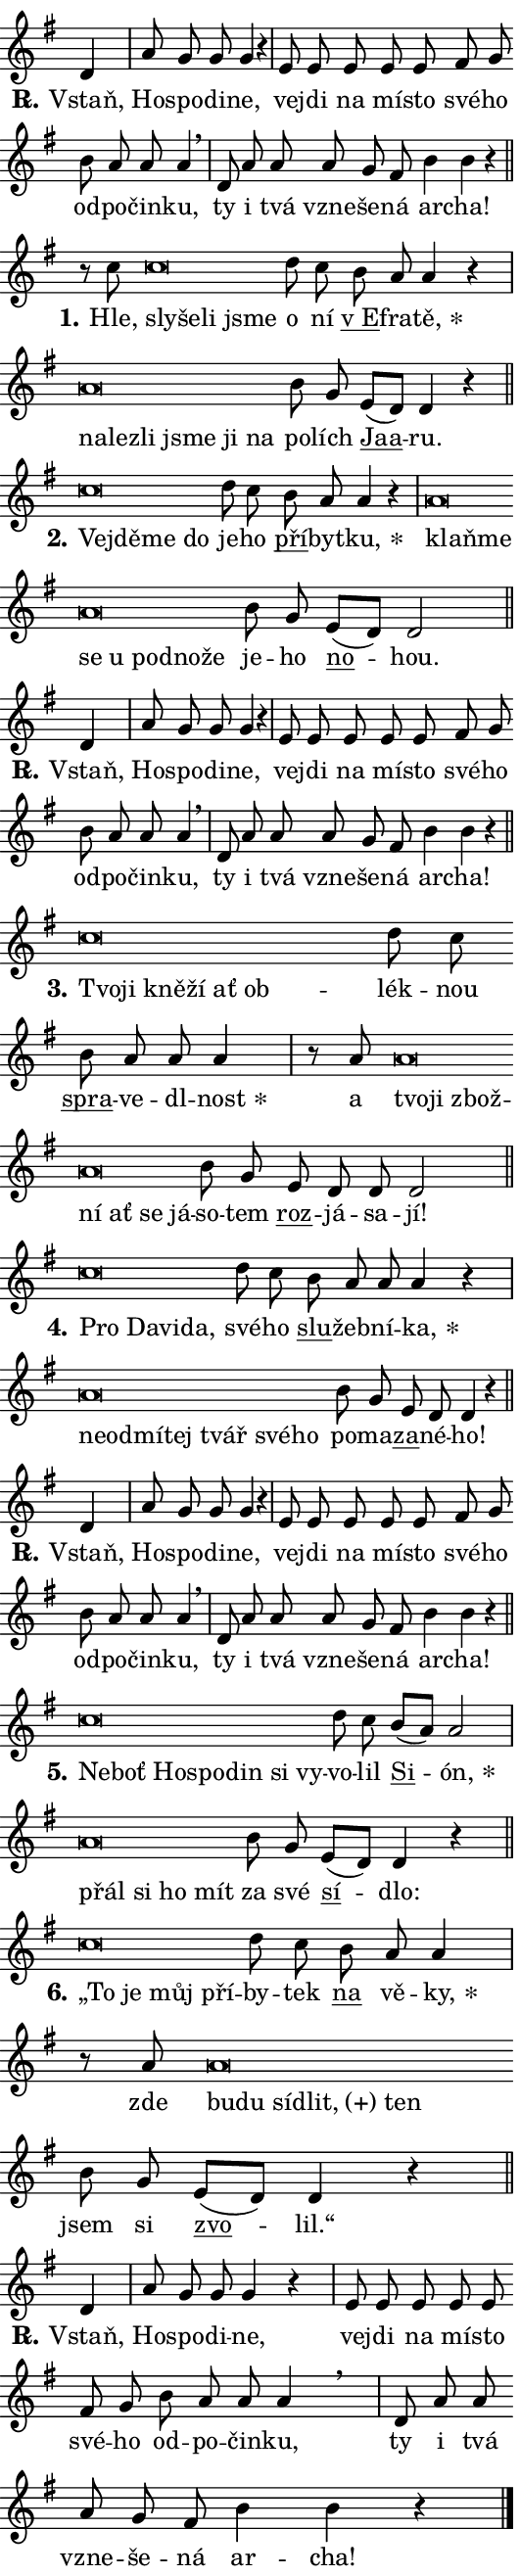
\version "2.24.0"
\header { tagline = "" }
\paper {
  indent = 0\cm
  top-margin = 0\cm
  right-margin = 0.13\cm % to fit lyric hyphens
  bottom-margin = 0\cm
  left-margin = 0\cm
  paper-width = 9\cm
  page-breaking = #ly:one-page-breaking
  system-system-spacing.basic-distance = #11
  score-system-spacing.basic-distance = #11
  ragged-last = ##f
}


%% Author: Thomas Morley
%% https://lists.gnu.org/archive/html/lilypond-user/2020-05/msg00002.html
#(define (line-position grob)
"Returns position of @var[grob} in current system:
   @code{'start}, if at first time-step
   @code{'end}, if at last time-step
   @code{'middle} otherwise
"
  (let* ((col (ly:item-get-column grob))
         (ln (ly:grob-object col 'left-neighbor))
         (rn (ly:grob-object col 'right-neighbor))
         (col-to-check-left (if (ly:grob? ln) ln col))
         (col-to-check-right (if (ly:grob? rn) rn col))
         (break-dir-left
           (and
             (ly:grob-property col-to-check-left 'non-musical #f)
             (ly:item-break-dir col-to-check-left)))
         (break-dir-right
           (and
             (ly:grob-property col-to-check-right 'non-musical #f)
             (ly:item-break-dir col-to-check-right))))
        (cond ((eqv? 1 break-dir-left) 'start)
              ((eqv? -1 break-dir-right) 'end)
              (else 'middle))))

#(define (tranparent-at-line-position vctor)
  (lambda (grob)
  "Relying on @code{line-position} select the relevant enry from @var{vctor}.
Used to determine transparency,"
    (case (line-position grob)
      ((end) (not (vector-ref vctor 0)))
      ((middle) (not (vector-ref vctor 1)))
      ((start) (not (vector-ref vctor 2))))))

noteHeadBreakVisibility =
#(define-music-function (break-visibility)(vector?)
"Makes @code{NoteHead}s transparent relying on @var{break-visibility}"
#{
  \override NoteHead.transparent =
    #(tranparent-at-line-position break-visibility)
#})

#(define delete-ledgers-for-transparent-note-heads
  (lambda (grob)
    "Reads whether a @code{NoteHead} is transparent.
If so this @code{NoteHead} is removed from @code{'note-heads} from
@var{grob}, which is supposed to be @code{LedgerLineSpanner}.
As a result ledgers are not printed for this @code{NoteHead}"
    (let* ((nhds-array (ly:grob-object grob 'note-heads))
           (nhds-list
             (if (ly:grob-array? nhds-array)
                 (ly:grob-array->list nhds-array)
                 '()))
           ;; Relies on the transparent-property being done before
           ;; Staff.LedgerLineSpanner.after-line-breaking is executed.
           ;; This is fragile ...
           (to-keep
             (remove
               (lambda (nhd)
                 (ly:grob-property nhd 'transparent #f))
               nhds-list)))
      ;; TODO find a better method to iterate over grob-arrays, similiar
      ;; to filter/remove etc for lists
      ;; For now rebuilt from scratch
      (set! (ly:grob-object grob 'note-heads)  '())
      (for-each
        (lambda (nhd)
          (ly:pointer-group-interface::add-grob grob 'note-heads nhd))
        to-keep))))

squashNotes = {
  \override NoteHead.X-extent = #'(-0.2 . 0.2)
  \override NoteHead.Y-extent = #'(-0.75 . 0)
  \override NoteHead.stencil =
    #(lambda (grob)
       (let ((pos (ly:grob-property grob 'staff-position)))
         (begin
           (if (< pos -7) (display "ERROR: Lower brevis then expected\n") (display ""))
           (if (<= pos -6) ly:text-interface::print ly:note-head::print))))
}
unSquashNotes = {
  \revert NoteHead.X-extent
  \revert NoteHead.Y-extent
  \revert NoteHead.stencil
}

hideNotes = \noteHeadBreakVisibility #begin-of-line-visible
unHideNotes = \noteHeadBreakVisibility #all-visible

% work-around for resetting accidentals
% https://lilypond.org/doc/v2.23/Documentation/notation/displaying-rhythms#unmetered-music
cadenzaMeasure = {
  \cadenzaOff
  \partial 1024 s1024
  \cadenzaOn
}

#(define-markup-command (accent layout props text) (markup?)
  "Underline accented syllable"
  (interpret-markup layout props
    #{\markup \override #'(offset . 4.3) \underline { #text }#}))

responsum = \markup \concat {
  "R" \hspace #-1.05 \path #0.1 #'((moveto 0 0.07) (lineto 0.9 0.8)) \hspace #0.05 "."
}

spaceSize = #0.6828661417322834 % exact space size for TeX Gyre Schola

\layout {
  \context {
    \Staff
    \remove "Time_signature_engraver"
    \override LedgerLineSpanner.after-line-breaking = #delete-ledgers-for-transparent-note-heads
  }
  \context {
    \Lyrics {
      \override LyricSpace.minimum-distance = \spaceSize
      \override LyricText.font-name = #"TeX Gyre Schola"
      \override LyricText.font-size = 1
      \override StanzaNumber.font-name = #"TeX Gyre Schola Bold"
      \override StanzaNumber.font-size = 1
    }
  }
  \context {
    \Score 
    \override NoteHead.text =
      #(lambda (grob) 
        (let ((pos (ly:grob-property grob 'staff-position)))
          #{\markup {
            \combine
              \halign #-0.55 \raise #(if (= pos -6) 0 0.5) \override #'(thickness . 2) \draw-line #'(3.2 . 0)
              \musicglyph "noteheads.sM1"
          }#}))
  }
}

% magnetic-lyrics.ily
%
%   written by
%     Jean Abou Samra <jean@abou-samra.fr>
%     Werner Lemberg <wl@gnu.org>
%
%   adapted by
%     Jiri Hon <jiri.hon@gmail.com>
%
% Version 2022-Apr-15

% https://www.mail-archive.com/lilypond-user@gnu.org/msg149350.html

#(define (Left_hyphen_pointer_engraver context)
   "Collect syllable-hyphen-syllable occurrences in lyrics and store
them in properties.  This engraver only looks to the left.  For
example, if the lyrics input is @code{foo -- bar}, it does the
following.

@itemize @bullet
@item
Set the @code{text} property of the @code{LyricHyphen} grob between
@q{foo} and @q{bar} to @code{foo}.

@item
Set the @code{left-hyphen} property of the @code{LyricText} grob with
text @q{foo} to the @code{LyricHyphen} grob between @q{foo} and
@q{bar}.
@end itemize

Use this auxiliary engraver in combination with the
@code{lyric-@/text::@/apply-@/magnetic-@/offset!} hook."
   (let ((hyphen #f)
         (text #f))
     (make-engraver
      (acknowledgers
       ((lyric-syllable-interface engraver grob source-engraver)
        (set! text grob)))
      (end-acknowledgers
       ((lyric-hyphen-interface engraver grob source-engraver)
        ;(when (not (grob::has-interface grob 'lyric-space-interface))
          (set! hyphen grob)));)
      ((stop-translation-timestep engraver)
       (when (and text hyphen)
         (ly:grob-set-object! text 'left-hyphen hyphen))
       (set! text #f)
       (set! hyphen #f)))))

#(define (lyric-text::apply-magnetic-offset! grob)
   "If the space between two syllables is less than the value in
property @code{LyricText@/.details@/.squash-threshold}, move the right
syllable to the left so that it gets concatenated with the left
syllable.

Use this function as a hook for
@code{LyricText@/.after-@/line-@/breaking} if the
@code{Left_@/hyphen_@/pointer_@/engraver} is active."
   (let ((hyphen (ly:grob-object grob 'left-hyphen #f)))
     (when hyphen
       (let ((left-text (ly:spanner-bound hyphen LEFT)))
         (when (grob::has-interface left-text 'lyric-syllable-interface)
           (let* ((common (ly:grob-common-refpoint grob left-text X))
                  (this-x-ext (ly:grob-extent grob common X))
                  (left-x-ext
                   (begin
                     ;; Trigger magnetism for left-text.
                     (ly:grob-property left-text 'after-line-breaking)
                     (ly:grob-extent left-text common X)))
                  ;; `delta` is the gap width between two syllables.
                  (delta (- (interval-start this-x-ext)
                            (interval-end left-x-ext)))
                  (details (ly:grob-property grob 'details))
                  (threshold (assoc-get 'squash-threshold details 0.2)))
             (when (< delta threshold)
               (let* (;; We have to manipulate the input text so that
                      ;; ligatures crossing syllable boundaries are not
                      ;; disabled.  For languages based on the Latin
                      ;; script this is essentially a beautification.
                      ;; However, for non-Western scripts it can be a
                      ;; necessity.
                      (lt (ly:grob-property left-text 'text))
                      (rt (ly:grob-property grob 'text))
                      (is-space (grob::has-interface hyphen 'lyric-space-interface))
                      (space (if is-space " " ""))
                      (extra-delta (if is-space spaceSize 0))
                      ;; Append new syllable.
                      (ltrt-space (if (and (string? lt) (string? rt))
                                (string-append lt space rt)
                                (make-concat-markup (list lt space rt))))
                      ;; Right-align `ltrt` to the right side.
                      (ltrt-space-markup (grob-interpret-markup
                               grob
                               (make-translate-markup
                                (cons (interval-length this-x-ext) 0)
                                (make-right-align-markup ltrt-space)))))
                 (begin
                   ;; Don't print `left-text`.
                   (ly:grob-set-property! left-text 'stencil #f)
                   ;; Set text and stencil (which holds all collected
                   ;; syllables so far) and shift it to the left.
                   (ly:grob-set-property! grob 'text ltrt-space)
                   (ly:grob-set-property! grob 'stencil ltrt-space-markup)
                   (ly:grob-translate-axis! grob (- (- delta extra-delta)) X))))))))))


#(define (lyric-hyphen::displace-bounds-first grob)
   ;; Make very sure this callback isn't triggered too early.
   (let ((left (ly:spanner-bound grob LEFT))
         (right (ly:spanner-bound grob RIGHT)))
     (ly:grob-property left 'after-line-breaking)
     (ly:grob-property right 'after-line-breaking)
     (ly:lyric-hyphen::print grob)))

squashThreshold = #0.4

\layout {
  \context {
    \Lyrics
    \consists #Left_hyphen_pointer_engraver
    \override LyricText.after-line-breaking =
      #lyric-text::apply-magnetic-offset!
    \override LyricHyphen.stencil = #lyric-hyphen::displace-bounds-first
    \override LyricText.details.squash-threshold = \squashThreshold
    \override LyricHyphen.minimum-distance = 0
    \override LyricHyphen.minimum-length = \squashThreshold
  }
}

squashText = \override LyricText.details.squash-threshold = 9999
unSquashText = \override LyricText.details.squash-threshold = \squashThreshold

leftText = \override LyricText.self-alignment-X = #LEFT
unLeftText = \revert LyricText.self-alignment-X

starOffset = #(lambda (grob) 
                (let ((x_offset (ly:self-alignment-interface::aligned-on-x-parent grob)))
                  (if (= x_offset 0) 0 (+ x_offset 1.2))))

star = #(define-music-function (syllable)(string?)
"Append star separator at the end of a syllable"
#{
  \once \override LyricText.X-offset = #starOffset
  \lyricmode { \markup {
    #syllable
    \override #'((font-name . "TeX Gyre Schola Bold")) \hspace #0.2 \lower #0.65 \larger "*"
  } }
#})

starAccent = #(define-music-function (syllable)(string?)
"Append star separator at the end of a syllable and make accent"
#{
  \once \override LyricText.X-offset = #starOffset
  \lyricmode { \markup {
    \accent #syllable
    \override #'((font-name . "TeX Gyre Schola Bold")) \hspace #0.2 \lower #0.65 \larger "*"
  } }
#})

breath = #(define-music-function (syllable)(string?)
"Append breathing indicator at the end of a syllable"
#{
  \lyricmode { \markup { #syllable "+" } }
#})

optionalBreath = #(define-music-function (syllable)(string?)
"Append optional breathing indicator at the end of a syllable"
#{
  \lyricmode { \markup { #syllable "(+)" } }
#})


\score {
    <<
        \new Voice = "melody" { \cadenzaOn \key g \major \relative { d'4 \cadenzaMeasure \bar "|" a'8 g g g4 r \cadenzaMeasure \bar "|" e8 e e e e \bar "" fis g \bar "" b a a a4 \breathe \cadenzaMeasure \bar "|" d,8 a' a \bar "" a g fis b4 b r \cadenzaMeasure \bar "||" \break } }
        \new Lyrics \lyricsto "melody" { \lyricmode { \set stanza = \responsum
Vstaň, Ho -- spo -- di -- ne, ve -- jdi na mí -- sto své -- ho od -- po -- čin -- ku, ty i tvá vzne -- še -- ná ar -- cha! } }
    >>
    \layout {}
}

\score {
    <<
        \new Voice = "melody" { \cadenzaOn \key g \major \relative { r8 c''8 \squashNotes c\breve*1/16 \hideNotes \breve*1/16 \bar "" \breve*1/16 \breve*1/16 \bar "" \unHideNotes \unSquashNotes d8 c \bar "" b a a4 r \cadenzaMeasure \bar "|" \squashNotes a\breve*1/16 \hideNotes \breve*1/16 \bar "" \breve*1/16 \bar "" \breve*1/16 \bar "" \breve*1/16 \breve*1/16 \bar "" \unHideNotes \unSquashNotes b8 g \bar "" e[( d)] d4 r \cadenzaMeasure \bar "||" \break } }
        \new Lyrics \lyricsto "melody" { \lyricmode { \set stanza = "1."
Hle, \leftText sly -- \squashText še -- li jsme \unLeftText \unSquashText o ní \markup \accent "v E" -- fra -- \star tě, \leftText na -- \squashText lez -- li jsme ji na \unLeftText \unSquashText po -- lích \markup \accent Jaa -- ru. } }
    >>
    \layout {}
}

\score {
    <<
        \new Voice = "melody" { \cadenzaOn \key g \major \relative { \squashNotes c''\breve*1/16 \hideNotes \breve*1/16 \bar "" \breve*1/16 \breve*1/16 \bar "" \unHideNotes \unSquashNotes d8 c \bar "" b a a4 r \cadenzaMeasure \bar "|" \squashNotes a\breve*1/16 \hideNotes \breve*1/16 \bar "" \breve*1/16 \bar "" \breve*1/16 \bar "" \breve*1/16 \bar "" \breve*1/16 \breve*1/16 \bar "" \unHideNotes \unSquashNotes b8 g \bar "" e[( d)] d2 \cadenzaMeasure \bar "||" \break } }
        \new Lyrics \lyricsto "melody" { \lyricmode { \set stanza = "2."
\leftText Ve -- \squashText jdě -- me do \unLeftText \unSquashText je -- ho \markup \accent pří -- byt -- \star ku, \leftText klaň -- \squashText me se u pod -- no -- že \unLeftText \unSquashText je -- ho \markup \accent no -- hou. } }
    >>
    \layout {}
}

\score {
    <<
        \new Voice = "melody" { \cadenzaOn \key g \major \relative { d'4 \cadenzaMeasure \bar "|" a'8 g g g4 r \cadenzaMeasure \bar "|" e8 e e e e \bar "" fis g \bar "" b a a a4 \breathe \cadenzaMeasure \bar "|" d,8 a' a \bar "" a g fis b4 b r \cadenzaMeasure \bar "||" \break } }
        \new Lyrics \lyricsto "melody" { \lyricmode { \set stanza = \responsum
Vstaň, Ho -- spo -- di -- ne, ve -- jdi na mí -- sto své -- ho od -- po -- čin -- ku, ty i tvá vzne -- še -- ná ar -- cha! } }
    >>
    \layout {}
}

\score {
    <<
        \new Voice = "melody" { \cadenzaOn \key g \major \relative { \squashNotes c''\breve*1/16 \hideNotes \breve*1/16 \bar "" \breve*1/16 \bar "" \breve*1/16 \bar "" \breve*1/16 \breve*1/16 \bar "" \unHideNotes \unSquashNotes d8 c \bar "" b a a a4 \cadenzaMeasure \bar "|" r8 a8 \squashNotes a\breve*1/16 \hideNotes \breve*1/16 \bar "" \breve*1/16 \bar "" \breve*1/16 \bar "" \breve*1/16 \bar "" \breve*1/16 \breve*1/16 \bar "" \unHideNotes \unSquashNotes b8 g \bar "" e d d d2 \cadenzaMeasure \bar "||" \break } }
        \new Lyrics \lyricsto "melody" { \lyricmode { \set stanza = "3."
\leftText Tvo -- \squashText ji kně -- ží ať ob -- \unLeftText \unSquashText lék -- nou \markup \accent spra -- ve -- dl -- \star nost a \leftText tvo -- \squashText ji zbož -- ní ať se já -- \unLeftText \unSquashText so -- tem \markup \accent roz -- já -- sa -- jí! } }
    >>
    \layout {}
}

\score {
    <<
        \new Voice = "melody" { \cadenzaOn \key g \major \relative { \squashNotes c''\breve*1/16 \hideNotes \breve*1/16 \bar "" \breve*1/16 \breve*1/16 \bar "" \unHideNotes \unSquashNotes d8 c \bar "" b a a a4 r \cadenzaMeasure \bar "|" \squashNotes a\breve*1/16 \hideNotes \breve*1/16 \bar "" \breve*1/16 \bar "" \breve*1/16 \bar "" \breve*1/16 \bar "" \breve*1/16 \breve*1/16 \bar "" \unHideNotes \unSquashNotes b8 g \bar "" e d d4 r \cadenzaMeasure \bar "||" \break } }
        \new Lyrics \lyricsto "melody" { \lyricmode { \set stanza = "4."
\leftText Pro \squashText Da -- vi -- da, \unLeftText \unSquashText své -- ho \markup \accent slu -- žeb -- ní -- \star ka, \leftText ne -- \squashText od -- mí -- tej tvář své -- ho \unLeftText \unSquashText po -- ma -- \markup \accent za -- né -- ho! } }
    >>
    \layout {}
}

\score {
    <<
        \new Voice = "melody" { \cadenzaOn \key g \major \relative { d'4 \cadenzaMeasure \bar "|" a'8 g g g4 r \cadenzaMeasure \bar "|" e8 e e e e \bar "" fis g \bar "" b a a a4 \breathe \cadenzaMeasure \bar "|" d,8 a' a \bar "" a g fis b4 b r \cadenzaMeasure \bar "||" \break } }
        \new Lyrics \lyricsto "melody" { \lyricmode { \set stanza = \responsum
Vstaň, Ho -- spo -- di -- ne, ve -- jdi na mí -- sto své -- ho od -- po -- čin -- ku, ty i tvá vzne -- še -- ná ar -- cha! } }
    >>
    \layout {}
}

\score {
    <<
        \new Voice = "melody" { \cadenzaOn \key g \major \relative { \squashNotes c''\breve*1/16 \hideNotes \breve*1/16 \bar "" \breve*1/16 \bar "" \breve*1/16 \bar "" \breve*1/16 \bar "" \breve*1/16 \breve*1/16 \bar "" \unHideNotes \unSquashNotes d8 c \bar "" b[( a)] a2 \cadenzaMeasure \bar "|" \squashNotes a\breve*1/16 \hideNotes \breve*1/16 \bar "" \breve*1/16 \breve*1/16 \bar "" \unHideNotes \unSquashNotes b8 g \bar "" e[( d)] d4 r \cadenzaMeasure \bar "||" \break } }
        \new Lyrics \lyricsto "melody" { \lyricmode { \set stanza = "5."
\leftText Ne -- \squashText boť Ho -- spo -- din si vy -- \unLeftText \unSquashText vo -- lil \markup \accent Si -- \star ón, \leftText přál \squashText si ho mít \unLeftText \unSquashText za své \markup \accent sí -- dlo: } }
    >>
    \layout {}
}

\score {
    <<
        \new Voice = "melody" { \cadenzaOn \key g \major \relative { \squashNotes c''\breve*1/16 \hideNotes \breve*1/16 \bar "" \breve*1/16 \breve*1/16 \bar "" \unHideNotes \unSquashNotes d8 c \bar "" b a a4 \cadenzaMeasure \bar "|" r8 a8 \squashNotes a\breve*1/16 \hideNotes \breve*1/16 \bar "" \breve*1/16 \bar "" \breve*1/16 \breve*1/16 \bar "" \unHideNotes \unSquashNotes b8 g \bar "" e[( d)] d4 r \cadenzaMeasure \bar "||" \break } }
        \new Lyrics \lyricsto "melody" { \lyricmode { \set stanza = "6."
\leftText „To \squashText je můj pří -- \unLeftText \unSquashText by -- tek \markup \accent na vě -- \star ky, zde \leftText bu -- \squashText du sí -- \optionalBreath dlit, ten \unLeftText \unSquashText jsem si \markup \accent zvo -- lil.“ } }
    >>
    \layout {}
}

\score {
    <<
        \new Voice = "melody" { \cadenzaOn \key g \major \relative { d'4 \cadenzaMeasure \bar "|" a'8 g g g4 r \cadenzaMeasure \bar "|" e8 e e e e \bar "" fis g \bar "" b a a a4 \breathe \cadenzaMeasure \bar "|" d,8 a' a \bar "" a g fis b4 b r \cadenzaMeasure \bar "||" \break } \bar "|." }
        \new Lyrics \lyricsto "melody" { \lyricmode { \set stanza = \responsum
Vstaň, Ho -- spo -- di -- ne, ve -- jdi na mí -- sto své -- ho od -- po -- čin -- ku, ty i tvá vzne -- še -- ná ar -- cha! } }
    >>
    \layout {}
}
